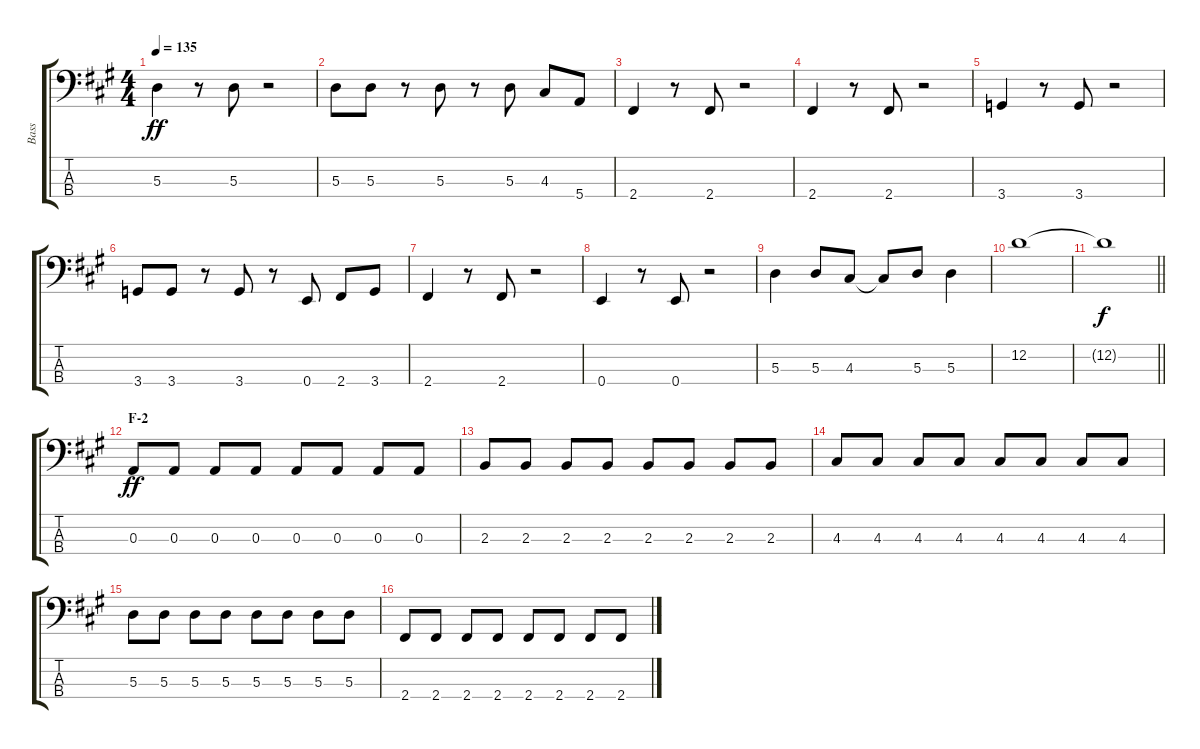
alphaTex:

\track ("Bass" "Bass") {instrument electricbasspick}
\staff {score tabs}
\tuning (G2 D2 A1 E1) {hide}
\ts (4 4)
\tempo 135
\clef f4
\ks a
5.3.4{dy ff} r.8 5.3.8 r.2 |
5.3.8 5.3.8 r.8 5.3.8 r.8 5.3.8 4.3.8 5.4.8 |
2.4.4 r.8 2.4.8 r.2 |
2.4.4 r.8 2.4.8 r.2 |
3.4.4 r.8 3.4.8 r.2 |
3.4.8 3.4.8 r.8 3.4.8 r.8 0.4.8 2.4.8 3.4.8 |
2.4.4 r.8 2.4.8 r.2 |
0.4.4 r.8 0.4.8 r.2 |
5.3.4 5.3.8 4.3.8 4.3{t}.8 5.3.8 5.3.4 |
12.2.1 |
\barLineRight lightlight
12.2{t}.1{dy f} |
\section ("" "F-2")
0.3.8{dy ff} 0.3.8 0.3.8 0.3.8 0.3.8 0.3.8 0.3.8 0.3.8 |
2.3.8 2.3.8 2.3.8 2.3.8 2.3.8 2.3.8 2.3.8 2.3.8 |
4.3.8 4.3.8 4.3.8 4.3.8 4.3.8 4.3.8 4.3.8 4.3.8 |
5.3.8 5.3.8 5.3.8 5.3.8 5.3.8 5.3.8 5.3.8 5.3.8 |
2.4.8 2.4.8 2.4.8 2.4.8 2.4.8 2.4.8 2.4.8 2.4.8
